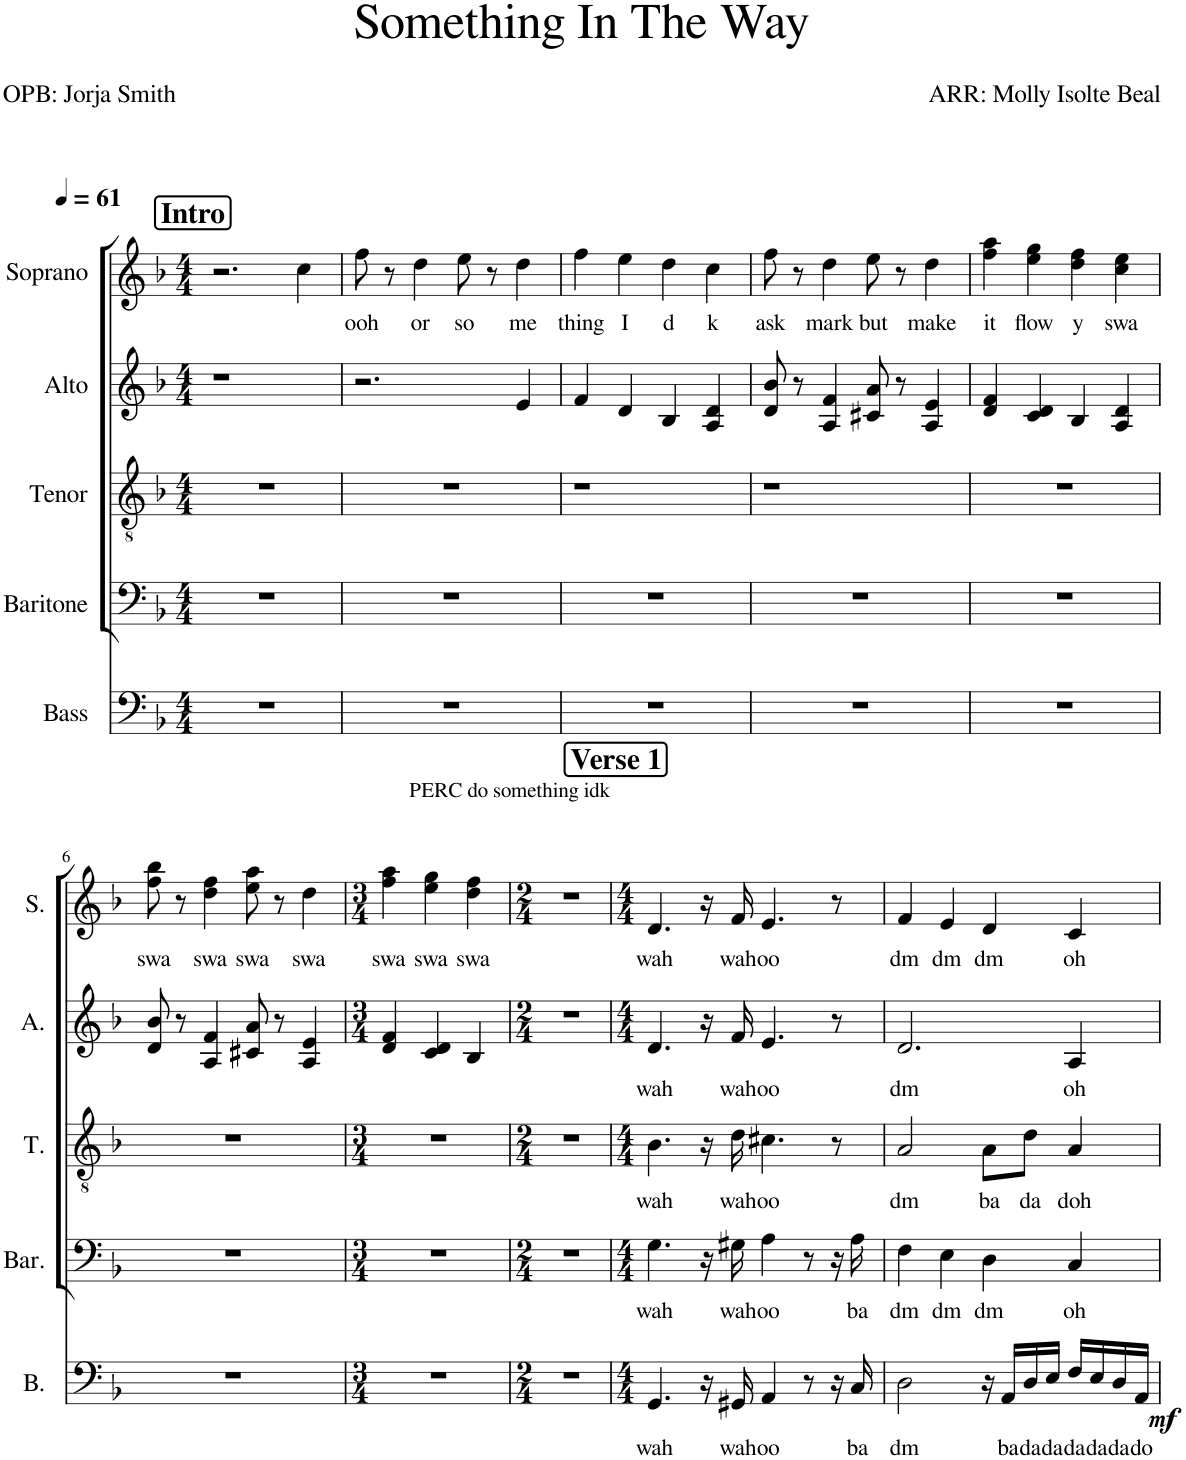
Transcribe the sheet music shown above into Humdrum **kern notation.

**kern	**text	**dynam	**kern	**text	**kern	**text	**kern	**text	**kern	**text
*part5	*part5	*part5	*part4	*part4	*part3	*part3	*part2	*part2	*part1	*part1
*staff5	*staff5	*staff5	*staff4	*staff4	*staff3	*staff3	*staff2	*staff2	*staff1	*staff1
*I"Bass	*	*	*I"Baritone	*	*I"Tenor	*	*I"Alto	*	*I"Soprano	*
*I'B.	*	*	*I'Bar.	*	*I'T.	*	*I'A.	*	*I'S.	*
*clefF4	*	*	*clefF4	*	*clefGv2	*	*clefG2	*	*clefG2	*
*k[b-]	*	*	*k[b-]	*	*k[b-]	*	*k[b-]	*	*k[b-]	*
*M4/4	*	*	*M4/4	*	*M4/4	*	*M4/4	*	*M4/4	*
*MM61	*	*	*MM61	*	*MM61	*	*MM61	*	*MM61	*
!!LO:REH:place=s1:a:B:cj:fs=14:t=Intro
=1	=1	=1	=1	=1	=1	=1	=1	=1	=1	=1
1r	.	.	1r	.	1r	.	1r	.	2.r	.
.	.	.	.	.	.	.	.	.	4cc\	.
=2	=2	=2	=2	=2	=2	=2	=2	=2	=2	=2
!	!	!	!	!	!	!	!	!	!	!LO:LY:b
1r	.	.	1r	.	1r	.	2.r	.	8ff\	ooh
.	.	.	.	.	.	.	.	.	8r	.
!	!	!	!	!	!	!	!	!	!	!LO:LY:b
.	.	.	.	.	.	.	.	.	4dd\	or
!	!	!	!	!	!	!	!	!	!	!LO:LY:b
.	.	.	.	.	.	.	.	.	8ee\	so
.	.	.	.	.	.	.	.	.	8r	.
!	!	!	!	!	!	!	!	!	!	!LO:LY:b
.	.	.	.	.	.	.	4e/	.	4dd\	me
=3	=3	=3	=3	=3	=3	=3	=3	=3	=3	=3
!	!	!	!	!	!	!	!	!	!	!LO:LY:b
1r	.	.	1r	.	1r	.	4f/	.	4ff\	thing
!	!	!	!	!	!	!	!	!	!	!LO:LY:b
.	.	.	.	.	.	.	4d/	.	4ee\	I
!	!	!	!	!	!	!	!	!	!	!LO:LY:b
.	.	.	.	.	.	.	4B-/	.	4dd\	d
!	!	!	!	!	!	!	!	!	!	!LO:LY:b
.	.	.	.	.	.	.	4A/ 4d/	.	4cc\	k
=4	=4	=4	=4	=4	=4	=4	=4	=4	=4	=4
!	!	!	!	!	!	!	!	!	!	!LO:LY:b
1r	.	.	1r	.	1r	.	8d/ 8b-/	.	8ff\	ask
.	.	.	.	.	.	.	8r	.	8r	.
!	!	!	!	!	!	!	!	!	!	!LO:LY:b
.	.	.	.	.	.	.	4A/ 4f/	.	4dd\	mark
!	!	!	!	!	!	!	!	!	!	!LO:LY:b
.	.	.	.	.	.	.	8c#X/ 8a/	.	8ee\	but
.	.	.	.	.	.	.	8r	.	8r	.
!	!	!	!	!	!	!	!	!	!	!LO:LY:b
.	.	.	.	.	.	.	4A/ 4e/	.	4dd\	make
=5	=5	=5	=5	=5	=5	=5	=5	=5	=5	=5
!	!	!	!	!	!	!	!	!	!	!LO:LY:b
1r	.	.	1r	.	1r	.	4d/ 4f/	.	4ff\ 4aa\	it
!	!	!	!	!	!	!	!	!	!	!LO:LY:b
.	.	.	.	.	.	.	4c/ 4d/	.	4ee\ 4gg\	flow
!	!	!	!	!	!	!	!	!	!	!LO:LY:b
.	.	.	.	.	.	.	4B-/	.	4dd\ 4ff\	y
!	!	!	!	!	!	!	!	!	!	!LO:LY:b
.	.	.	.	.	.	.	4A/ 4d/	.	4cc\ 4ee\	swa
!!LO:LB:g=z
=6	=6	=6	=6	=6	=6	=6	=6	=6	=6	=6
!	!	!	!	!	!	!	!	!	!	!LO:LY:b
1r	.	.	1r	.	1r	.	8d/ 8b-/	.	8ff\ 8bb-\	swa
.	.	.	.	.	.	.	8r	.	8r	.
!	!	!	!	!	!	!	!	!	!	!LO:LY:b
.	.	.	.	.	.	.	4A/ 4f/	.	4dd\ 4ff\	swa
!	!	!	!	!	!	!	!	!	!	!LO:LY:b
.	.	.	.	.	.	.	8c#X/ 8a/	.	8ee\ 8aa\	swa
.	.	.	.	.	.	.	8r	.	8r	.
!	!	!	!	!	!	!	!	!	!	!LO:LY:b
.	.	.	.	.	.	.	4A/ 4e/	.	4dd\	swa
=7	=7	=7	=7	=7	=7	=7	=7	=7	=7	=7
*M3/4	*	*	*M3/4	*	*M3/4	*	*M3/4	*	*M3/4	*
!	!	!	!	!	!	!	!	!	!	!LO:LY:b
2.r	.	.	2.r	.	2.r	.	4d/ 4f/	.	4ff\ 4aa\	swa
!	!	!	!	!	!	!	!	!	!	!LO:LY:b
.	.	.	.	.	.	.	4c/ 4d/	.	4ee\ 4gg\	swa
!	!	!	!	!	!	!	!	!	!	!LO:LY:b
.	.	.	.	.	.	.	4B-/	.	4dd\ 4ff\	swa
=8	=8	=8	=8	=8	=8	=8	=8	=8	=8	=8
*M2/4	*	*	*M2/4	*	*M2/4	*	*M2/4	*	*M2/4	*
!	!	!	!	!	!	!	!	!	!LO:TX:a:t=PERC do something idk	!
2r	.	.	2r	.	2r	.	2r	.	2r	.
!!LO:REH:place=s1:a:B:cj:fs=14:t=Verse 1
=9	=9	=9	=9	=9	=9	=9	=9	=9	=9	=9
*M4/4	*	*	*M4/4	*	*M4/4	*	*M4/4	*	*M4/4	*
!	!LO:LY:b	!	!	!LO:LY:b	!	!LO:LY:b	!	!LO:LY:b	!	!LO:LY:b
4.GG/	wah	.	4.G\	wah	4.B-\	wah	4.d/	wah	4.d/	wah
16r	.	.	16r	.	16r	.	16r	.	16r	.
!	!LO:LY:b	!	!	!LO:LY:b	!	!LO:LY:b	!	!LO:LY:b	!	!LO:LY:b
16GG#X/	wah	.	16G#X\	wah	16d\	wah	16f/	wah	16f/	wah
!	!LO:LY:b	!	!	!LO:LY:b	!	!LO:LY:b	!	!LO:LY:b	!	!LO:LY:b
4AA/	oo	.	4A\	oo	4.c#X\	oo	4.e/	oo	4.e/	oo
8r	.	.	8r	.	.	.	.	.	.	.
16r	.	.	16r	.	8r	.	8r	.	8r	.
!	!LO:LY:b	!	!	!LO:LY:b	!	!	!	!	!	!
16C/	ba	.	16A\	ba	.	.	.	.	.	.
=10	=10	=10	=10	=10	=10	=10	=10	=10	=10	=10
!	!LO:LY:b	!	!	!LO:LY:b	!	!LO:LY:b	!	!LO:LY:b	!	!LO:LY:b
2D\	dm	.	4F\	dm	2A/	dm	2.d/	dm	4f/	dm
!	!	!	!	!LO:LY:b	!	!	!	!	!	!LO:LY:b
.	.	.	4E\	dm	.	.	.	.	4e/	dm
!	!	!	!	!LO:LY:b	!	!LO:LY:b	!	!	!	!LO:LY:b
16r	.	.	4D\	dm	8A\L	ba	.	.	4d/	dm
!	!LO:LY:b	!	!	!	!	!	!	!	!	!
16AA/LL	ba	.	.	.	.	.	.	.	.	.
!	!LO:LY:b	!	!	!	!	!LO:LY:b	!	!	!	!
16D/	da	.	.	.	8d\J	da	.	.	.	.
!	!LO:LY:b	!	!	!	!	!	!	!	!	!
16E/JJ	da	.	.	.	.	.	.	.	.	.
!	!LO:LY:b	!	!	!LO:LY:b	!	!LO:LY:b	!	!LO:LY:b	!	!LO:LY:b
16F/LL	da	.	4C/	oh	4A/	doh	4A/	oh	4c/	oh
!	!LO:LY:b	!	!	!	!	!	!	!	!	!
16E/	da	.	.	.	.	.	.	.	.	.
!	!LO:LY:b	!	!	!	!	!	!	!	!	!
16D/	da	.	.	.	.	.	.	.	.	.
!	!LO:LY:b	!LO:DY:b	!	!	!	!	!	!	!	!
16AA/JJ	do	mf	.	.	.	.	.	.	.	.
=	=	=	=	=	=	=	=	=	=	=
*-	*-	*-	*-	*-	*-	*-	*-	*-	*-	*-
